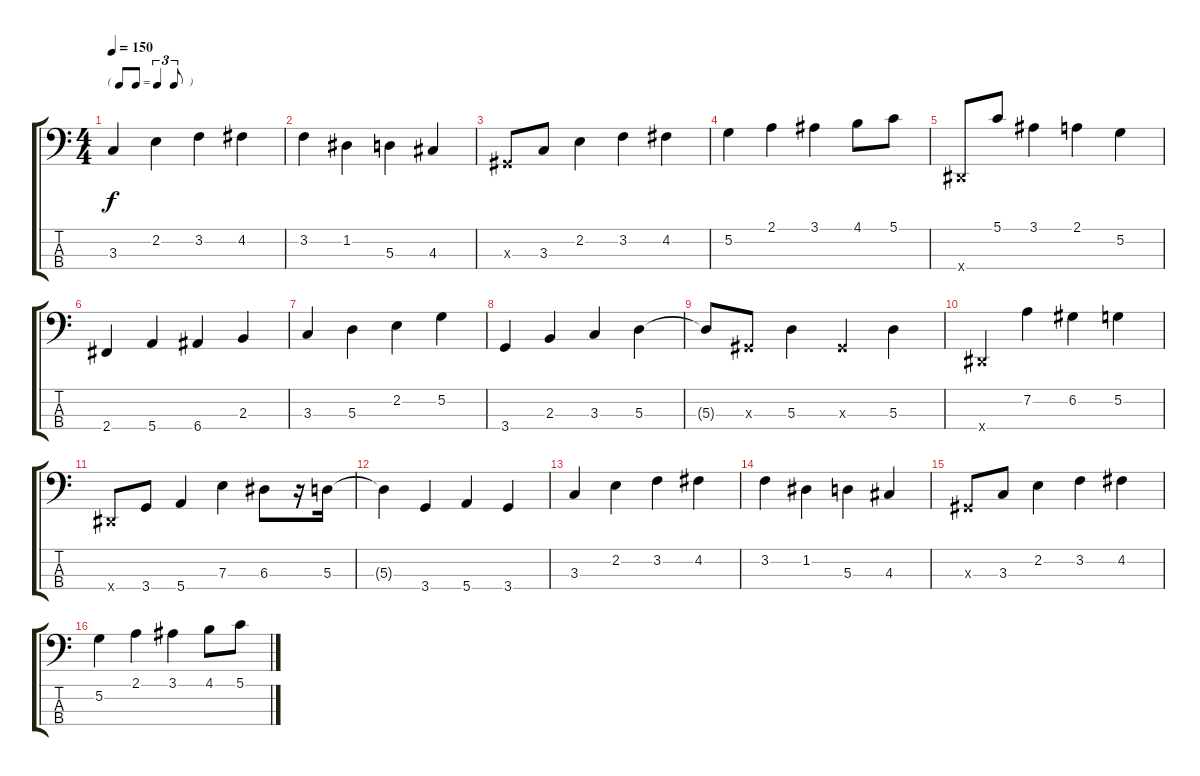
\track "" {instrument acousticbass}
\staff {score tabs}
\tuning (G2 D2 A1 E1) {hide}
\ts (4 4)
\tf triplet8th
\tempo 150
\clef f4
\ks c
3.3.4{dy f instrument acousticbass} 2.2.4 3.2.4 4.2.4 |
3.2.4 1.2.4 5.3.4 4.3.4 |
-1.3{x}.8 3.3.8 2.2.4 3.2.4 4.2.4 |
5.2.4 2.1.4 3.1.4 4.1.8 5.1.8 |
-1.4{x}.8 5.1.8 3.1.4 2.1.4 5.2.4 |
2.4.4 5.4.4 6.4.4 2.3.4 |
3.3.4 5.3.4 2.2.4 5.2.4 |
3.4.4 2.3.4 3.3.4 5.3.4 |
5.3{t}.8 -1.3{x}.8 5.3.4 -1.3{x}.4 5.3.4 |
-1.4{x}.4 7.2.4 6.2.4 5.2.4 |
-1.4{x}.8 3.4.8 5.4.4 7.3.4 6.3.8 r.16 5.3.16 |
5.3{t}.4 3.4.4 5.4.4 3.4.4 |
3.3.4 2.2.4 3.2.4 4.2.4 |
3.2.4 1.2.4 5.3.4 4.3.4 |
-1.3{x}.8 3.3.8 2.2.4 3.2.4 4.2.4 |
5.2.4 2.1.4 3.1.4 4.1.8 5.1.8
